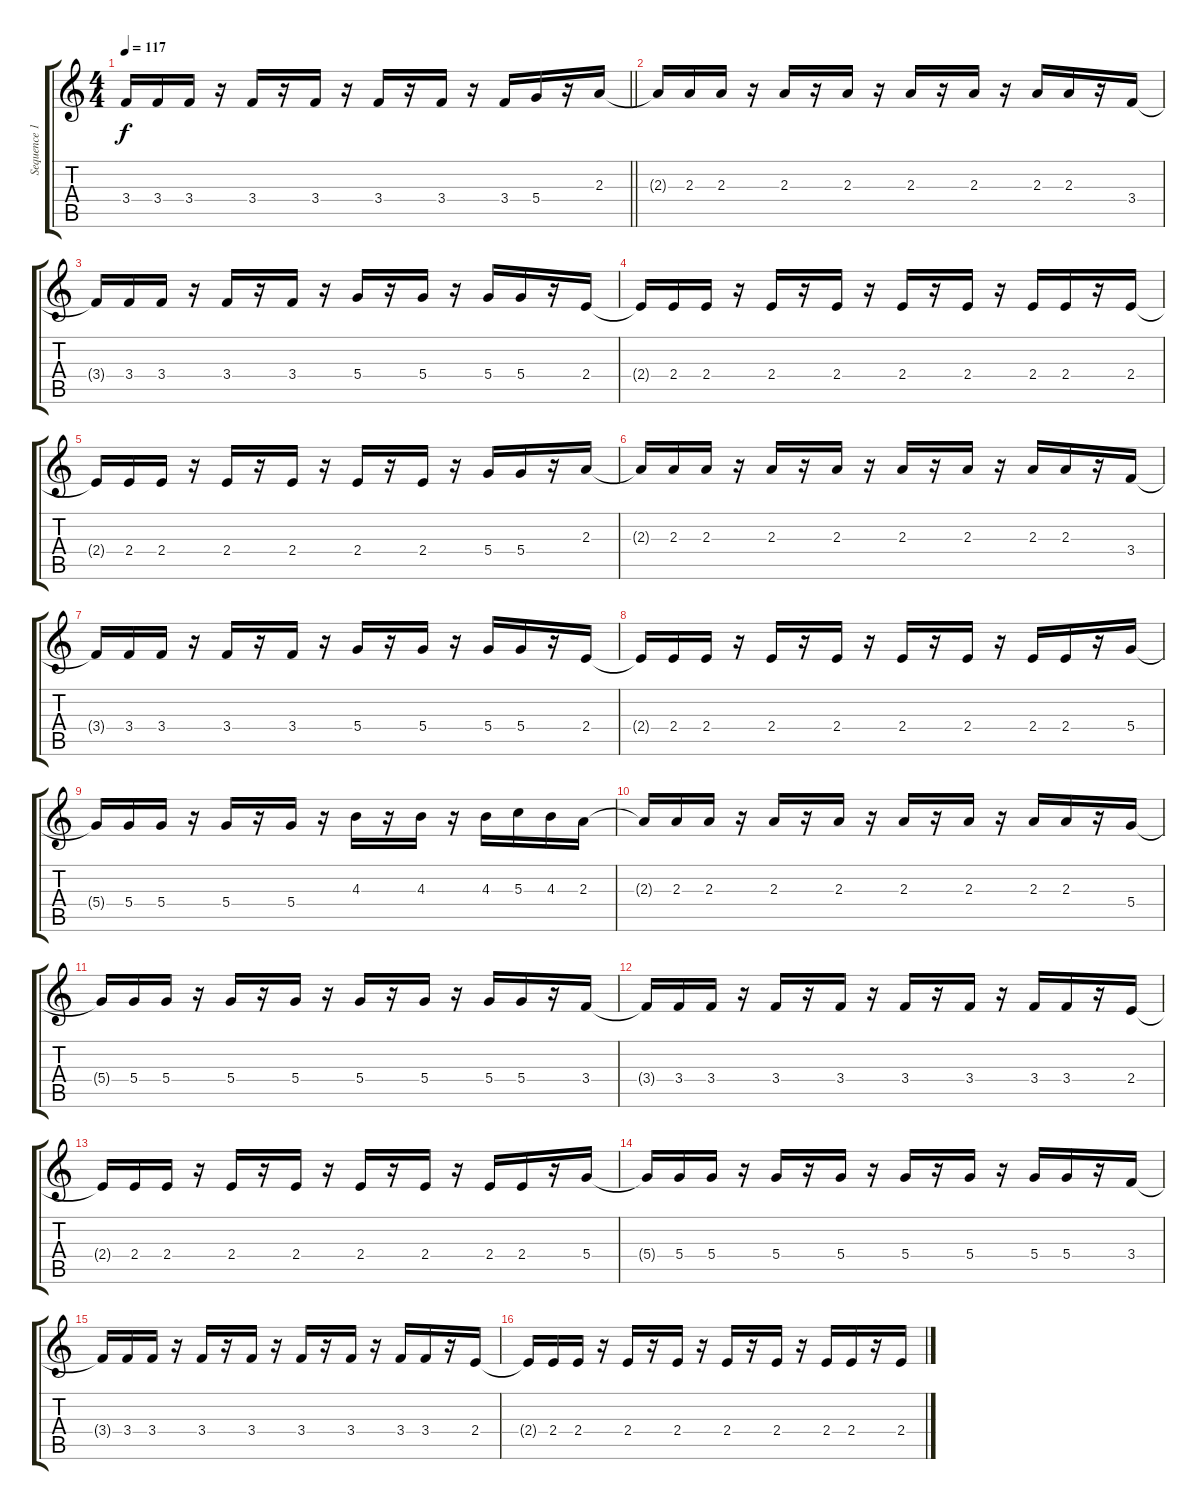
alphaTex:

\track ("Sequence 1" "Sequence 1") {instrument electricguitarjazz}
\staff {score tabs}
\tuning (E4 B3 G3 D3 A2 E2) {hide}
\ts (4 4)
\tempo 117
\clef g2
\barLineRight lightlight
\ks c
3.4{t}.16{dy f} 3.4.16 3.4.16 r.16 3.4.16 r.16 3.4.16 r.16 3.4.16 r.16 3.4.16 r.16 3.4.16 5.4.16 r.16 2.3.16 |
2.3{t}.16 2.3.16 2.3.16 r.16 2.3.16 r.16 2.3.16 r.16 2.3.16 r.16 2.3.16 r.16 2.3.16 2.3.16 r.16 3.4.16 |
3.4{t}.16 3.4.16 3.4.16 r.16 3.4.16 r.16 3.4.16 r.16 5.4.16 r.16 5.4.16 r.16 5.4.16 5.4.16 r.16 2.4.16 |
2.4{t}.16 2.4.16 2.4.16 r.16 2.4.16 r.16 2.4.16 r.16 2.4.16 r.16 2.4.16 r.16 2.4.16 2.4.16 r.16 2.4.16 |
2.4{t}.16 2.4.16 2.4.16 r.16 2.4.16 r.16 2.4.16 r.16 2.4.16 r.16 2.4.16 r.16 5.4.16 5.4.16 r.16 2.3.16 |
2.3{t}.16 2.3.16 2.3.16 r.16 2.3.16 r.16 2.3.16 r.16 2.3.16 r.16 2.3.16 r.16 2.3.16 2.3.16 r.16 3.4.16 |
3.4{t}.16 3.4.16 3.4.16 r.16 3.4.16 r.16 3.4.16 r.16 5.4.16 r.16 5.4.16 r.16 5.4.16 5.4.16 r.16 2.4.16 |
2.4{t}.16 2.4.16 2.4.16 r.16 2.4.16 r.16 2.4.16 r.16 2.4.16 r.16 2.4.16 r.16 2.4.16 2.4.16 r.16 5.4.16 |
5.4{t}.16 5.4.16 5.4.16 r.16 5.4.16 r.16 5.4.16 r.16 4.3.16 r.16 4.3.16 r.16 4.3.16 5.3.16 4.3.16 2.3.16 |
2.3{t}.16 2.3.16 2.3.16 r.16 2.3.16 r.16 2.3.16 r.16 2.3.16 r.16 2.3.16 r.16 2.3.16 2.3.16 r.16 5.4.16 |
5.4{t}.16 5.4.16 5.4.16 r.16 5.4.16 r.16 5.4.16 r.16 5.4.16 r.16 5.4.16 r.16 5.4.16 5.4.16 r.16 3.4.16 |
3.4{t}.16 3.4.16 3.4.16 r.16 3.4.16 r.16 3.4.16 r.16 3.4.16 r.16 3.4.16 r.16 3.4.16 3.4.16 r.16 2.4.16 |
2.4{t}.16 2.4.16 2.4.16 r.16 2.4.16 r.16 2.4.16 r.16 2.4.16 r.16 2.4.16 r.16 2.4.16 2.4.16 r.16 5.4.16 |
5.4{t}.16 5.4.16 5.4.16 r.16 5.4.16 r.16 5.4.16 r.16 5.4.16 r.16 5.4.16 r.16 5.4.16 5.4.16 r.16 3.4.16 |
3.4{t}.16 3.4.16 3.4.16 r.16 3.4.16 r.16 3.4.16 r.16 3.4.16 r.16 3.4.16 r.16 3.4.16 3.4.16 r.16 2.4.16 |
2.4{t}.16 2.4.16 2.4.16 r.16 2.4.16 r.16 2.4.16 r.16 2.4.16 r.16 2.4.16 r.16 2.4.16 2.4.16 r.16 2.4.16
